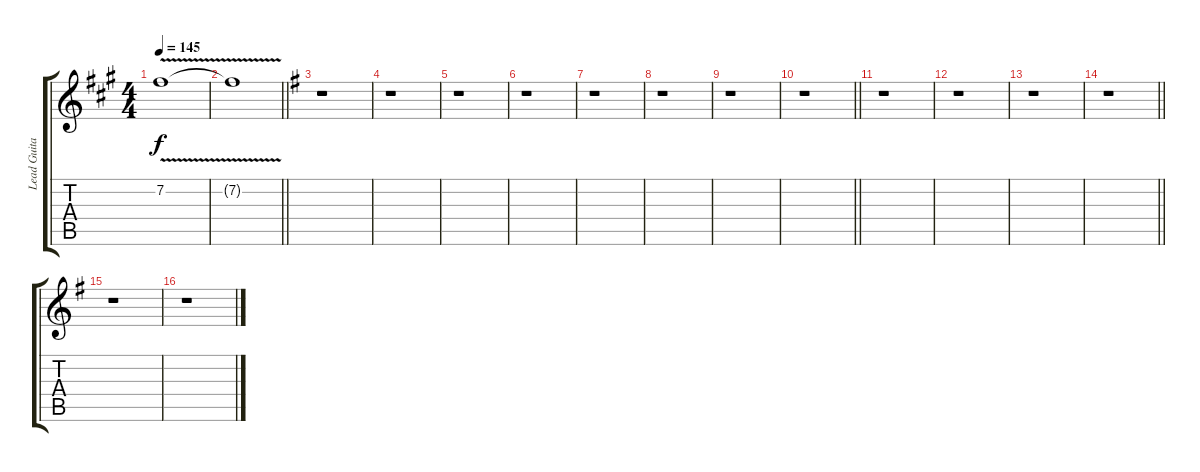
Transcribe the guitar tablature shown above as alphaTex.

\track ("Lead Guitar 2" "Lead Guita") {instrument overdrivenguitar}
\staff {score tabs}
\tuning (E4 B3 G3 D3 A2 E2) {hide}
\ts (4 4)
\tempo 145
\clef g2
\ks f#minor
7.2{v}.1{dy f} |
\barLineRight lightlight
7.2{t}.1 |
\ks eminor
r.1 |
r.1 |
r.1 |
r.1 |
r.1 |
r.1 |
r.1 |
\barLineRight lightlight
r.1 |
r.1 |
r.1 |
r.1 |
\barLineRight lightlight
r.1 |
r.1 |
r.1
